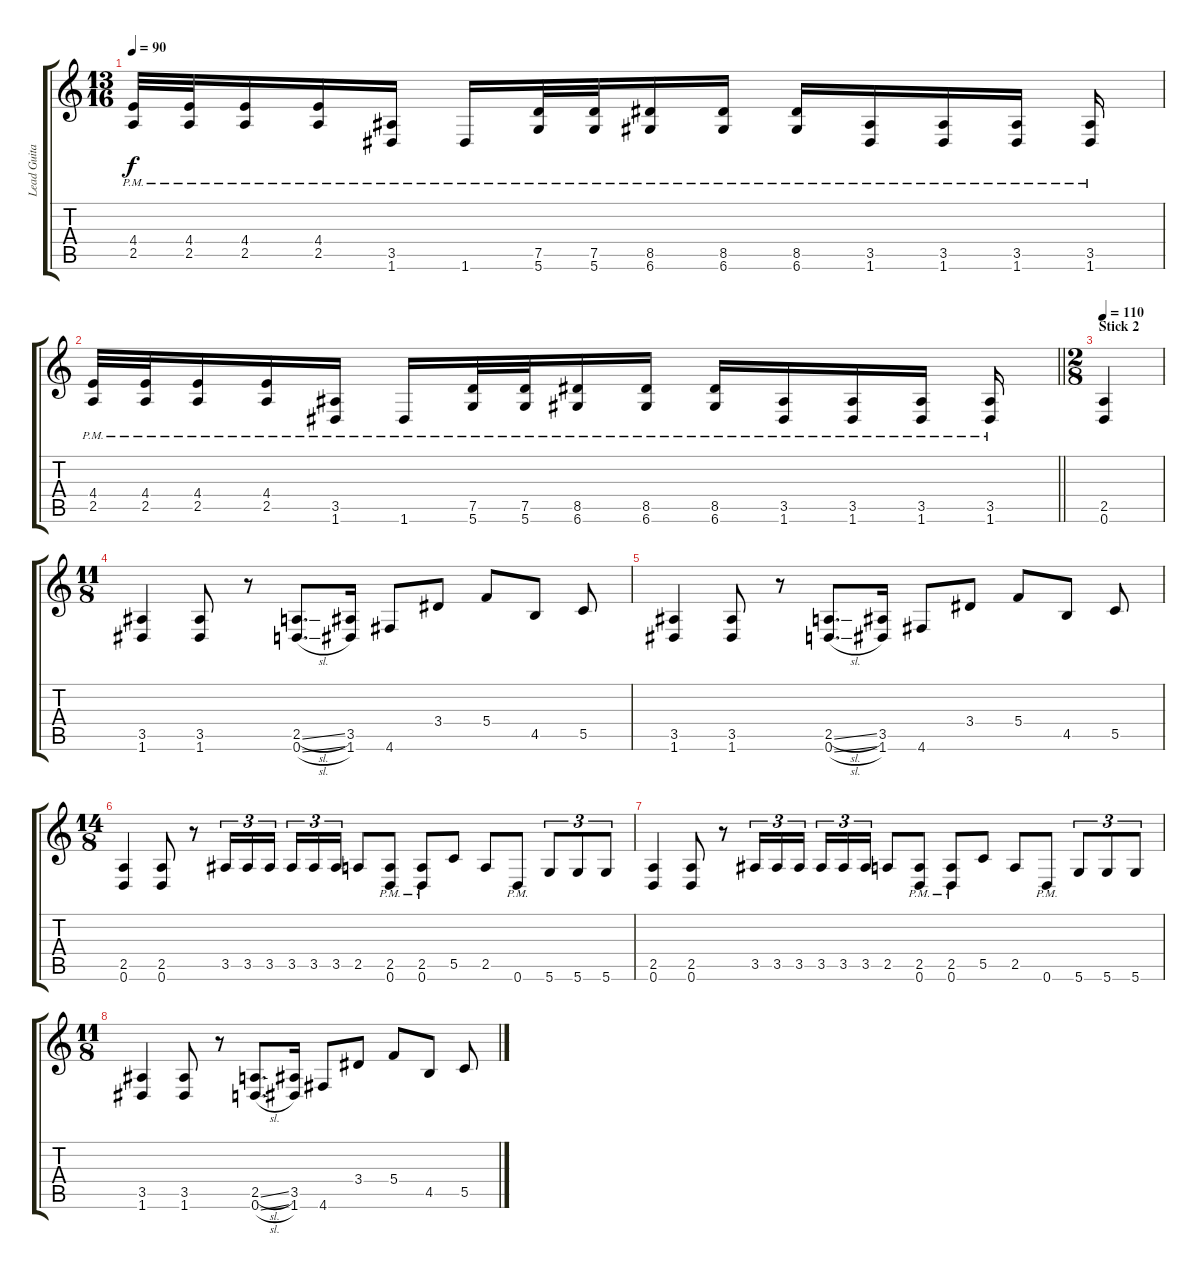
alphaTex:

\track ("Lead Guitar" "Lead Guita") {instrument distortionguitar}
\staff {score tabs}
\tuning (D4 A3 F3 C3 G2 D2) {hide}
\ts (13 16)
\tempo 90
\clef g2
\ks c
(4.4{pm} 2.5{pm}).32{dy f} (4.4{pm} 2.5{pm}).32 (4.4{pm} 2.5{pm}).16 (4.4{pm} 2.5{pm}).16 (3.5{pm} 1.6{pm}).16 1.6{pm}.16 (7.5{pm} 5.6{pm}).32 (7.5{pm} 5.6{pm}).32 (8.5{pm} 6.6{pm}).16 (8.5{pm} 6.6{pm}).16 (8.5{pm} 6.6{pm}).16 (3.5{pm} 1.6{pm}).16 (3.5{pm} 1.6{pm}).16 (3.5{pm} 1.6{pm}).16 (3.5{pm} 1.6{pm}).16 |
\barLineRight lightlight
(4.4{pm} 2.5{pm}).32 (4.4{pm} 2.5{pm}).32 (4.4{pm} 2.5{pm}).16 (4.4{pm} 2.5{pm}).16 (3.5{pm} 1.6{pm}).16 1.6{pm}.16 (7.5{pm} 5.6{pm}).32 (7.5{pm} 5.6{pm}).32 (8.5{pm} 6.6{pm}).16 (8.5{pm} 6.6{pm}).16 (8.5{pm} 6.6{pm}).16 (3.5{pm} 1.6{pm}).16 (3.5{pm} 1.6{pm}).16 (3.5{pm} 1.6{pm}).16 (3.5{pm} 1.6{pm}).16 |
\ts (2 8)
\section ("" "Stick 2")
\tempo 110
(2.5 0.6).4 |
\ts (11 8)
(3.5 1.6).4 (3.5 1.6).8 r.8 (2.5{sl} 0.6{sl}).8{d} (3.5 1.6).16 4.6.8 3.4.8 5.4.8 4.5.8 5.5.8 |
(3.5 1.6).4 (3.5 1.6).8 r.8 (2.5{sl} 0.6{sl}).8{d} (3.5 1.6).16 4.6.8 3.4.8 5.4.8 4.5.8 5.5.8 |
\ts (14 8)
(2.5 0.6).4 (2.5 0.6).8 r.8 3.5.16{tu (3 2)} 3.5.16{tu (3 2)} 3.5.16{tu (3 2)} 3.5.16{tu (3 2)} 3.5.16{tu (3 2)} 3.5.16{tu (3 2)} 2.5.8 (2.5{pm} 0.6{pm}).8 (2.5{pm} 0.6{pm}).8 5.5.8 2.5.8 0.6{pm}.8 5.6.8{tu (3 2)} 5.6.8{tu (3 2)} 5.6.8{tu (3 2)} |
(2.5 0.6).4 (2.5 0.6).8 r.8 3.5.16{tu (3 2)} 3.5.16{tu (3 2)} 3.5.16{tu (3 2)} 3.5.16{tu (3 2)} 3.5.16{tu (3 2)} 3.5.16{tu (3 2)} 2.5.8 (2.5{pm} 0.6{pm}).8 (2.5{pm} 0.6{pm}).8 5.5.8 2.5.8 0.6{pm}.8 5.6.8{tu (3 2)} 5.6.8{tu (3 2)} 5.6.8{tu (3 2)} |
\ts (11 8)
(3.5 1.6).4 (3.5 1.6).8 r.8 (2.5{sl} 0.6{sl}).8{d} (3.5 1.6).16 4.6.8 3.4.8 5.4.8 4.5.8 5.5.8
